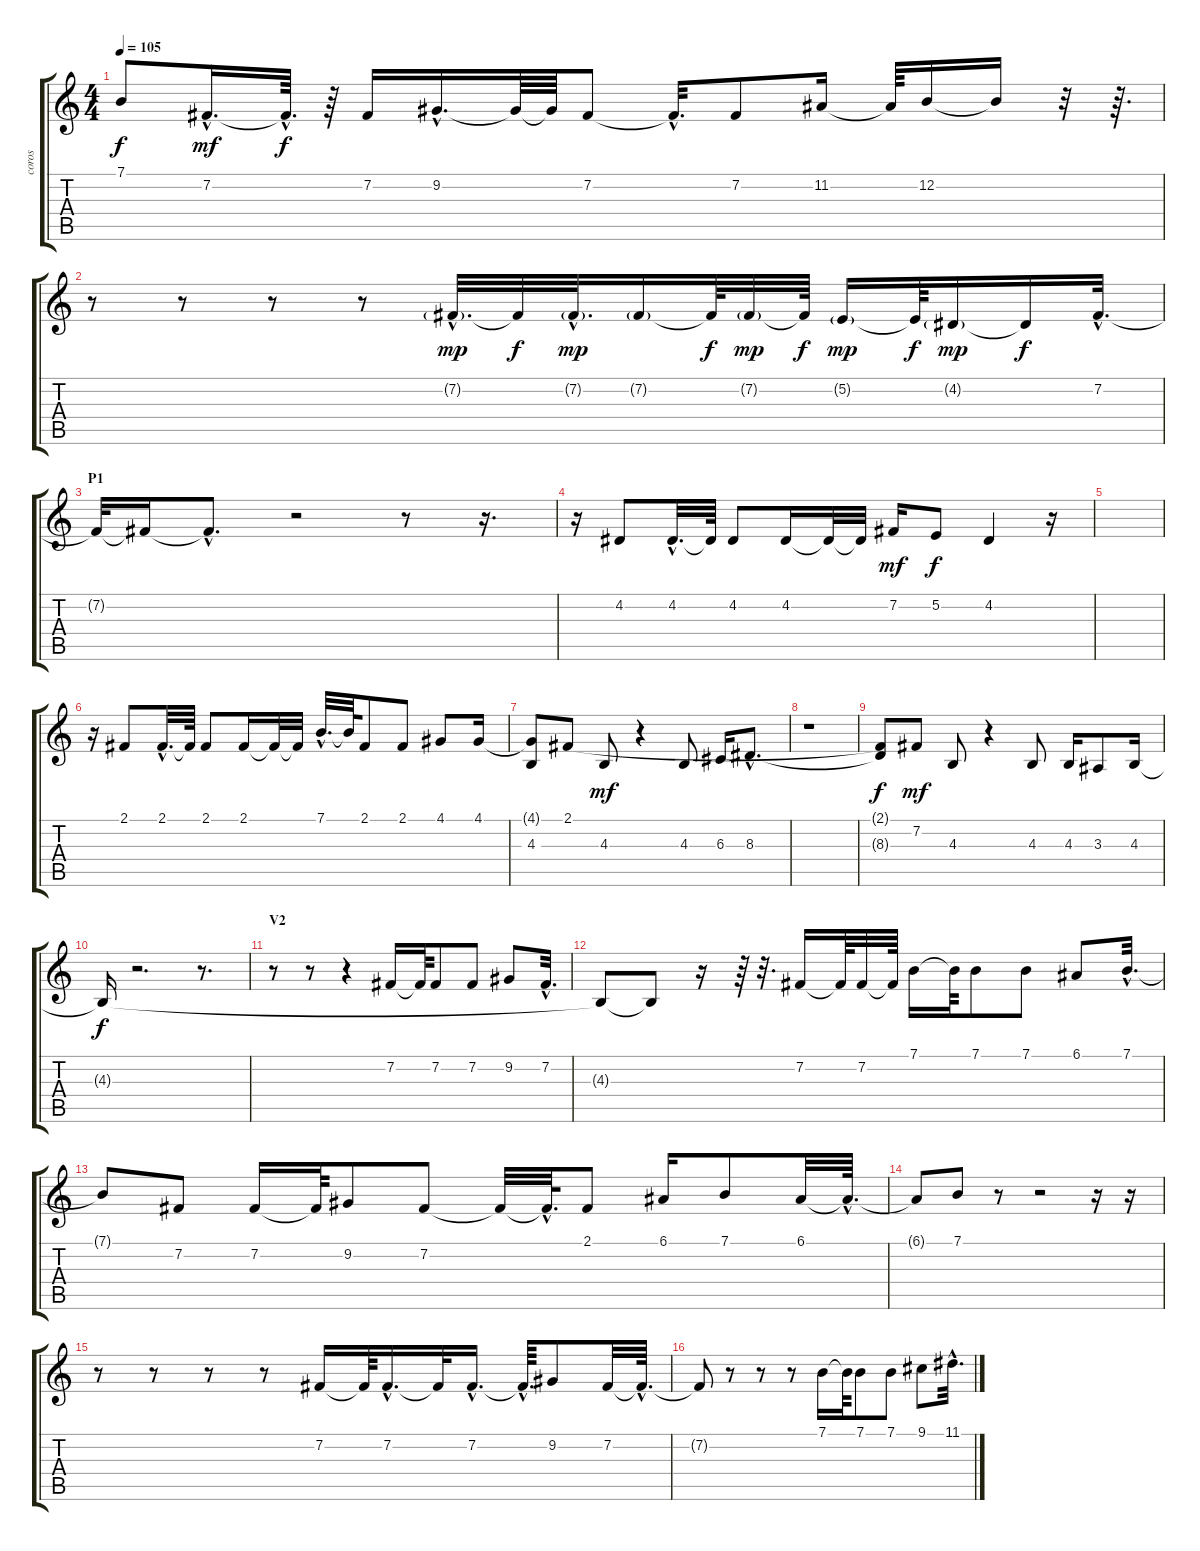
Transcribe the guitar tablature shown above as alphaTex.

\track ("coros" "coros") {instrument voiceoohs}
\staff {score tabs}
\tuning (E4 B3 G3 D3 A2 E2) {hide}
\ts (4 4)
\tempo 105
\clef g2
\ks c
7.1{t}.8{dy f} 7.2{hac}.16{d dy mf} 7.2{hac t}.64{d dy f} r.64 7.2.16 9.2{hac}.16{d} 9.2{t}.64 9.2{t}.64 7.2.8 7.2{hac t}.32{d} 7.2.8 11.2.16 11.2{t}.64 12.2.16 12.2{t}.16 r.32 r.64{d} |
r.8 r.8 r.8 r.8 7.2{g hac}.32{d dy mp} 7.2{t}.32{dy f} 7.2{g hac}.32{d dy mp} 7.2{g}.16 7.2{t}.64{dy f} 7.2{g}.32{dy mp} 7.2{t}.64{dy f} 5.2{g}.16{dy mp} 5.2{t}.64{dy f} 4.2{g}.16{dy mp} 4.2{t}.16{dy f} 7.2{hac}.32{d} |
\section ("" "P1")
7.2{t}.32 7.2{t}.16 7.2{hac t}.8{d} r.2 r.8 r.16{d} |
r.16 4.2.8 4.2{hac}.32{d} 4.2{t}.64 4.2.8 4.2.16 4.2{t}.32 4.2{t}.32 7.2.16{dy mf} 5.2.8{dy f} 4.2.4 r.16 |
|
r.16 2.1.8 2.1{hac}.32{d} 2.1{t}.64 2.1.8 2.1.16 2.1{t}.32 2.1{t}.32 7.1{hac}.32{d} 7.1{t}.64 2.1.8 2.1.8 4.1.8 4.1.16 |
(4.1{t} 4.3).8 2.1.8 4.3.8{dy mf} r.4 4.3.8 6.3.16 8.3{hac}.8{d} |
r.1 |
(2.1{t} 8.3{t}).8{dy f} 7.2.8{dy mf} 4.3.8 r.4 4.3.8 4.3.16 3.3.8 4.3.16 |
4.3{t}.16{dy f} r.2{d} r.8{d} |
\section ("" "V2")
r.8 r.8 r.4 7.2.16 7.2{t}.64 7.2.8 7.2.8 9.2.8 7.2{hac}.32{d} |
4.3{t}.8 4.3{t}.8 r.16 r.64 r.32{d} 7.2.16 7.2{t}.64 7.2.32 7.2{t}.64 7.1.16 7.1{t}.64 7.1.8 7.1.8 6.1.8 7.1{hac}.32{d} |
7.1{t}.8 7.2.8 7.2.16 7.2{t}.64 9.2.8 7.2.8 7.2{t}.32 7.2{hac t}.64{d} 2.1.8 6.1.16 7.1.8 6.1.32 6.1{hac t}.64{d} |
6.1{t}.8 7.1.8 r.8 r.2 r.16 r.16 |
r.8 r.8 r.8 r.8 7.2.16 7.2{t}.64 7.2{hac}.16{d} 7.2{t}.32 7.2{hac}.16{d} 7.2{hac t}.64{d} 9.2.8 7.2.32 7.2{hac t}.64{d} |
7.2{t}.8 r.8 r.8 r.8 7.1.16 7.1{t}.64 7.1.8 7.1.8 9.1.8 11.1{hac}.32{d}
